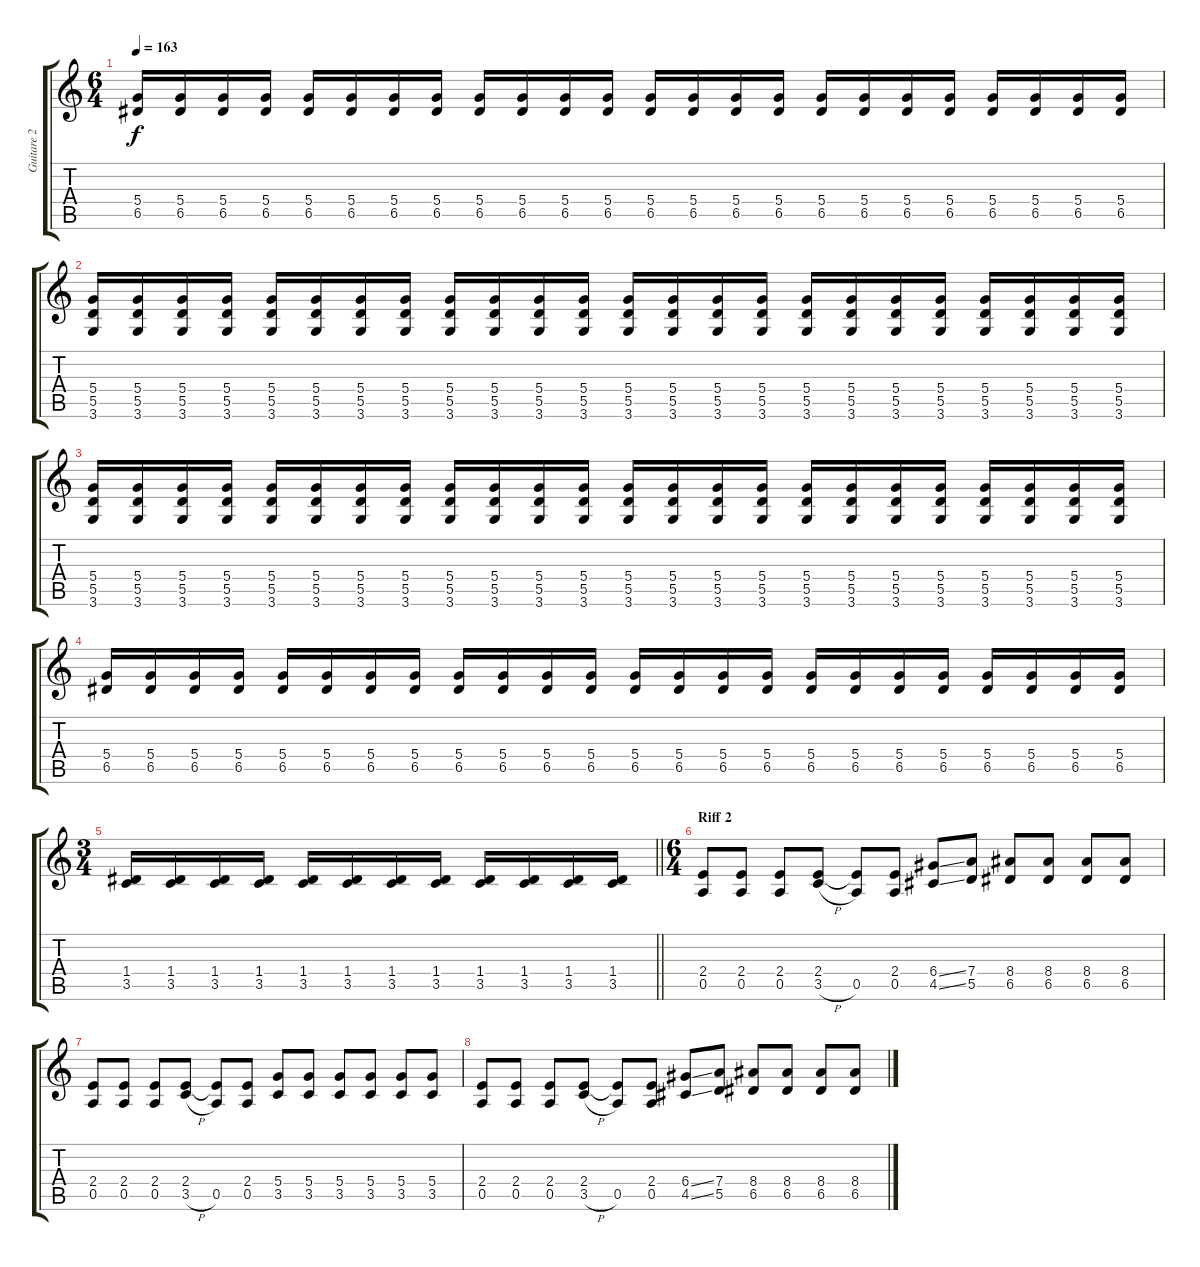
\track ("Guitare 2" "Guitare 2") {instrument overdrivenguitar}
\staff {score tabs}
\tuning (E4 B3 G3 D3 A2 E2) {hide}
\ts (6 4)
\tempo 163
\clef g2
\ks c
(5.4 6.5).16{dy f} (5.4 6.5).16 (5.4 6.5).16 (5.4 6.5).16 (5.4 6.5).16 (5.4 6.5).16 (5.4 6.5).16 (5.4 6.5).16 (5.4 6.5).16 (5.4 6.5).16 (5.4 6.5).16 (5.4 6.5).16 (5.4 6.5).16 (5.4 6.5).16 (5.4 6.5).16 (5.4 6.5).16 (5.4 6.5).16 (5.4 6.5).16 (5.4 6.5).16 (5.4 6.5).16 (5.4 6.5).16 (5.4 6.5).16 (5.4 6.5).16 (5.4 6.5).16 |
(5.4 5.5 3.6).16 (5.4 5.5 3.6).16 (5.4 5.5 3.6).16 (5.4 5.5 3.6).16 (5.4 5.5 3.6).16 (5.4 5.5 3.6).16 (5.4 5.5 3.6).16 (5.4 5.5 3.6).16 (5.4 5.5 3.6).16 (5.4 5.5 3.6).16 (5.4 5.5 3.6).16 (5.4 5.5 3.6).16 (5.4 5.5 3.6).16 (5.4 5.5 3.6).16 (5.4 5.5 3.6).16 (5.4 5.5 3.6).16 (5.4 5.5 3.6).16 (5.4 5.5 3.6).16 (5.4 5.5 3.6).16 (5.4 5.5 3.6).16 (5.4 5.5 3.6).16 (5.4 5.5 3.6).16 (5.4 5.5 3.6).16 (5.4 5.5 3.6).16 |
(5.4 5.5 3.6).16 (5.4 5.5 3.6).16 (5.4 5.5 3.6).16 (5.4 5.5 3.6).16 (5.4 5.5 3.6).16 (5.4 5.5 3.6).16 (5.4 5.5 3.6).16 (5.4 5.5 3.6).16 (5.4 5.5 3.6).16 (5.4 5.5 3.6).16 (5.4 5.5 3.6).16 (5.4 5.5 3.6).16 (5.4 5.5 3.6).16 (5.4 5.5 3.6).16 (5.4 5.5 3.6).16 (5.4 5.5 3.6).16 (5.4 5.5 3.6).16 (5.4 5.5 3.6).16 (5.4 5.5 3.6).16 (5.4 5.5 3.6).16 (5.4 5.5 3.6).16 (5.4 5.5 3.6).16 (5.4 5.5 3.6).16 (5.4 5.5 3.6).16 |
(5.4 6.5).16 (5.4 6.5).16 (5.4 6.5).16 (5.4 6.5).16 (5.4 6.5).16 (5.4 6.5).16 (5.4 6.5).16 (5.4 6.5).16 (5.4 6.5).16 (5.4 6.5).16 (5.4 6.5).16 (5.4 6.5).16 (5.4 6.5).16 (5.4 6.5).16 (5.4 6.5).16 (5.4 6.5).16 (5.4 6.5).16 (5.4 6.5).16 (5.4 6.5).16 (5.4 6.5).16 (5.4 6.5).16 (5.4 6.5).16 (5.4 6.5).16 (5.4 6.5).16 |
\ts (3 4)
\barLineRight lightlight
(1.4 3.5).16 (1.4 3.5).16 (1.4 3.5).16 (1.4 3.5).16 (1.4 3.5).16 (1.4 3.5).16 (1.4 3.5).16 (1.4 3.5).16 (1.4 3.5).16 (1.4 3.5).16 (1.4 3.5).16 (1.4 3.5).16 |
\ts (6 4)
\section ("" "Riff 2")
(2.4 0.5).8 (2.4 0.5).8 (2.4 0.5).8 (2.4 3.5{h}).8 (2.4{t} 0.5).8 (2.4 0.5).8 (6.4{ss} 4.5{ss}).8 (7.4 5.5).8 (8.4 6.5).8 (8.4 6.5).8 (8.4 6.5).8 (8.4 6.5).8 |
(2.4 0.5).8 (2.4 0.5).8 (2.4 0.5).8 (2.4 3.5{h}).8 (2.4{t} 0.5).8 (2.4 0.5).8 (5.4 3.5).8 (5.4 3.5).8 (5.4 3.5).8 (5.4 3.5).8 (5.4 3.5).8 (5.4 3.5).8 |
(2.4 0.5).8 (2.4 0.5).8 (2.4 0.5).8 (2.4 3.5{h}).8 (2.4{t} 0.5).8 (2.4 0.5).8 (6.4{ss} 4.5{ss}).8 (7.4 5.5).8 (8.4 6.5).8 (8.4 6.5).8 (8.4 6.5).8 (8.4 6.5).8
